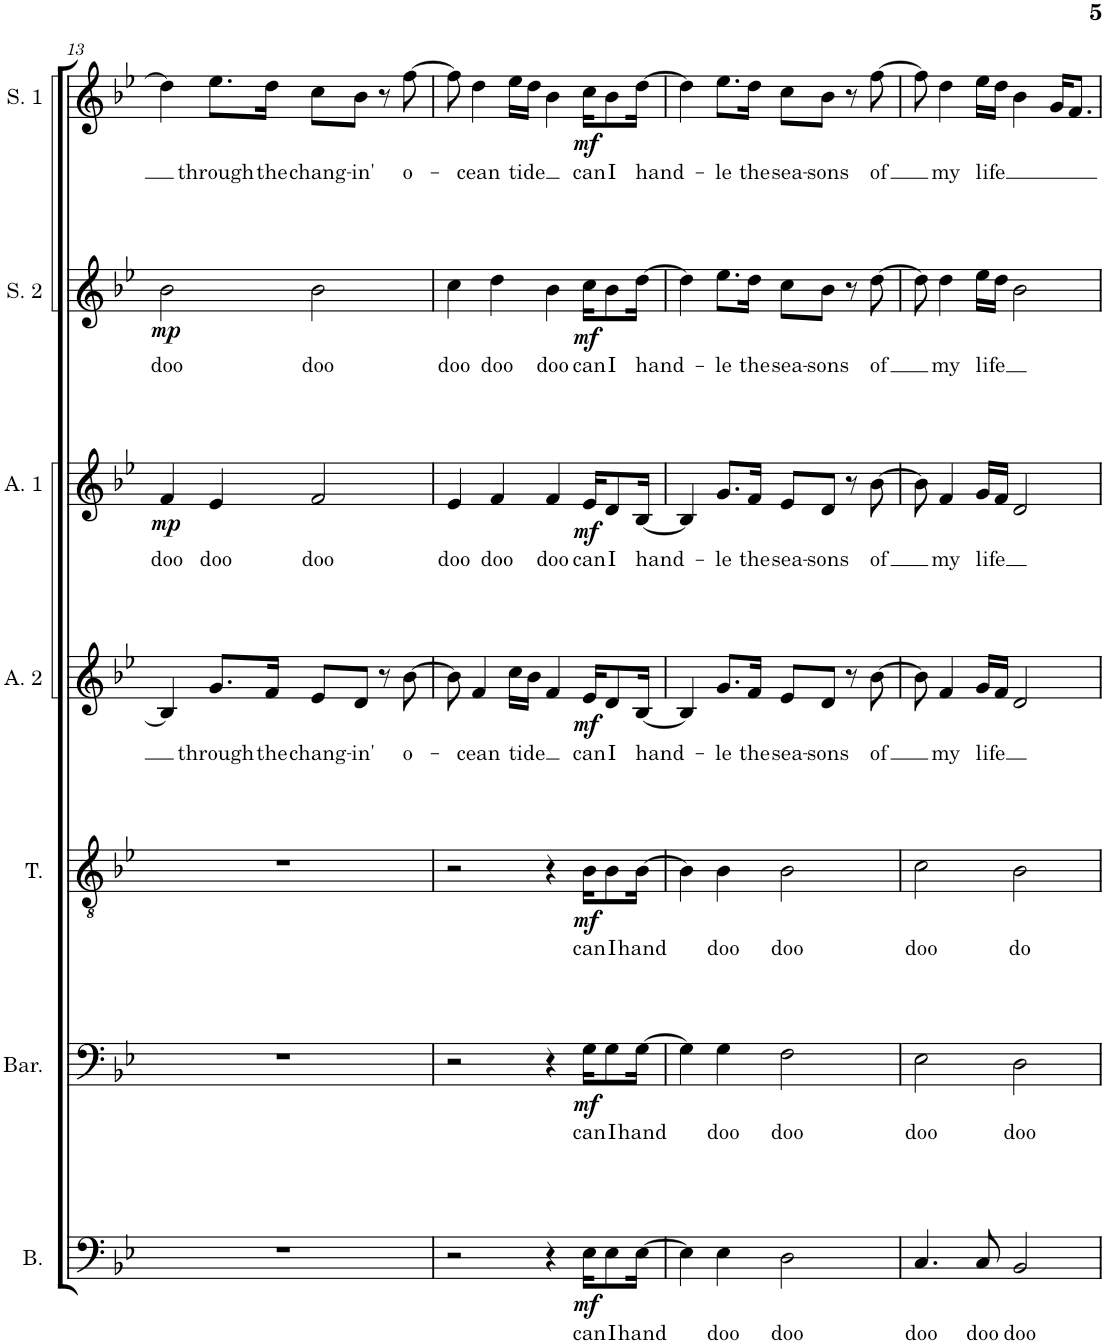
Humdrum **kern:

**kern	**text	**dynam	**kern	**text	**dynam	**kern	**text	**dynam	**kern	**text	**dynam	**kern	**text	**dynam	**kern	**text	**dynam	**kern	**text	**dynam
*part7	*part7	*part7	*part6	*part6	*part6	*part5	*part5	*part5	*part4	*part4	*part4	*part3	*part3	*part3	*part2	*part2	*part2	*part1	*part1	*part1
*staff7	*staff7	*staff7	*staff6	*staff6	*staff6	*staff5	*staff5	*staff5	*staff4	*staff4	*staff4	*staff3	*staff3	*staff3	*staff2	*staff2	*staff2	*staff1	*staff1	*staff1
*I"Scwash	*	*	*I"Xylophone	*	*	*I"Glon on the Cob	*	*	*I"Shoshallot	*	*	*I"Kylaflour	*	*	*I"Taro	*	*	*I"Tomadeline	*	*
*	*	*	*	*	*	*I'T.	*	*	*	*	*	*	*	*	*	*	*	*	*	*
!!LO:PB:g=z
*clefF4	*	*	*clefF4	*	*	*clefGv2	*	*	*clefG2	*	*	*clefG2	*	*	*clefG2	*	*	*clefG2	*	*
*k[b-e-]	*	*	*k[b-e-]	*	*	*k[b-e-]	*	*	*k[b-e-]	*	*	*k[b-e-]	*	*	*k[b-e-]	*	*	*k[b-e-]	*	*
*M4/4	*	*	*M4/4	*	*	*M4/4	*	*	*M4/4	*	*	*M4/4	*	*	*M4/4	*	*	*M4/4	*	*
=13	=13	=13	=13	=13	=13	=13	=13	=13	=13	=13	=13	=13	=13	=13	=13	=13	=13	=13	=13	=13
!	!	!	!	!	!	!	!	!	!	!	!	!	!LO:LY:b	!LO:DY:b	!	!LO:LY:b	!LO:DY:b	!	!	!
1r	.	.	1r	.	.	1r	.	.	4B-/]	.	.	4f/	doo	mp	2b-\	doo	mp	4dd\]	.	.
!	!	!	!	!	!	!	!	!	!	!LO:LY:b	!	!	!LO:LY:b	!	!	!	!	!	!LO:LY:b	!
.	.	.	.	.	.	.	.	.	8.g/L	through	.	4e-/	doo	.	.	.	.	8.ee-\L	through	.
!	!	!	!	!	!	!	!	!	!	!LO:LY:b	!	!	!	!	!	!	!	!	!LO:LY:b	!
.	.	.	.	.	.	.	.	.	16f/Jk	the	.	.	.	.	.	.	.	16dd\Jk	the	.
!	!	!	!	!	!	!	!	!	!	!LO:LY:b	!	!	!LO:LY:b	!	!	!LO:LY:b	!	!	!LO:LY:b	!
.	.	.	.	.	.	.	.	.	8e-/L	chang-	.	2f/	doo	.	2b-\	doo	.	8cc\L	chang-	.
!	!	!	!	!	!	!	!	!	!	!LO:LY:b	!	!	!	!	!	!	!	!	!LO:LY:b	!
.	.	.	.	.	.	.	.	.	8d/J	-in'	.	.	.	.	.	.	.	8b-\J	-in'	.
.	.	.	.	.	.	.	.	.	8r	.	.	.	.	.	.	.	.	8r	.	.
!	!	!	!	!	!	!	!	!	!	!LO:LY:b	!	!	!	!	!	!	!	!	!LO:LY:b	!
.	.	.	.	.	.	.	.	.	[8b-\	o-	.	.	.	.	.	.	.	[8ff\	o-	.
=14	=14	=14	=14	=14	=14	=14	=14	=14	=14	=14	=14	=14	=14	=14	=14	=14	=14	=14	=14	=14
!	!	!	!	!	!	!	!	!	!	!	!	!	!LO:LY:b	!	!	!LO:LY:b	!	!	!	!
2r	.	.	2r	.	.	2r	.	.	8b-\]	.	.	4e-/	doo	.	4cc\	doo	.	8ff\]	.	.
!	!	!	!	!	!	!	!	!	!	!LO:LY:b	!	!	!	!	!	!	!	!	!LO:LY:b	!
.	.	.	.	.	.	.	.	.	4f/	-cean	.	.	.	.	.	.	.	4dd\	-cean	.
!	!	!	!	!	!	!	!	!	!	!	!	!	!LO:LY:b	!	!	!LO:LY:b	!	!	!	!
.	.	.	.	.	.	.	.	.	.	.	.	4f/	doo	.	4dd\	doo	.	.	.	.
!	!	!	!	!	!	!	!	!	!	!LO:LY:b	!	!	!	!	!	!	!	!	!LO:LY:b	!
.	.	.	.	.	.	.	.	.	16cc\LL	tide	.	.	.	.	.	.	.	16ee-\LL	tide	.
.	.	.	.	.	.	.	.	.	16b-\JJ	.	.	.	.	.	.	.	.	16dd\JJ	.	.
!	!	!	!	!	!	!	!	!	!	!	!	!	!LO:LY:b	!	!	!LO:LY:b	!	!	!	!
4r	.	.	4r	.	.	4r	.	.	4f/	.	.	4f/	doo	.	4b-\	doo	.	4b-\	.	.
!	!LO:LY:b	!LO:DY:b	!	!LO:LY:b	!LO:DY:b	!	!LO:LY:b	!LO:DY:b	!	!LO:LY:b	!LO:DY:b	!	!LO:LY:b	!LO:DY:b	!	!LO:LY:b	!LO:DY:b	!	!LO:LY:b	!LO:DY:b
16E-\KL	can	mf	16G\KL	can	mf	16B-\KL	can	mf	16e-/KL	can	mf	16e-/KL	can	mf	16cc\KL	can	mf	16cc\KL	can	mf
!	!LO:LY:b	!	!	!LO:LY:b	!	!	!LO:LY:b	!	!	!LO:LY:b	!	!	!LO:LY:b	!	!	!LO:LY:b	!	!	!LO:LY:b	!
8E-\	I	.	8G\	I	.	8B-\	I	.	8d/	I	.	8d/	I	.	8b-\	I	.	8b-\	I	.
!	!LO:LY:b	!	!	!LO:LY:b	!	!	!LO:LY:b	!	!	!LO:LY:b	!	!	!LO:LY:b	!	!	!LO:LY:b	!	!	!LO:LY:b	!
[16E-\Jk	hand	.	[16G\Jk	hand	.	[16B-\Jk	hand	.	[16B-/Jk	hand-	.	[16B-/Jk	hand-	.	[16dd\Jk	hand-	.	[16dd\Jk	hand-	.
=15	=15	=15	=15	=15	=15	=15	=15	=15	=15	=15	=15	=15	=15	=15	=15	=15	=15	=15	=15	=15
4E-\]	.	.	4G\]	.	.	4B-\]	.	.	4B-/]	.	.	4B-/]	.	.	4dd\]	.	.	4dd\]	.	.
!	!LO:LY:b	!	!	!LO:LY:b	!	!	!LO:LY:b	!	!	!LO:LY:b	!	!	!LO:LY:b	!	!	!LO:LY:b	!	!	!LO:LY:b	!
4E-\	doo	.	4G\	doo	.	4B-\	doo	.	8.g/L	-le	.	8.g/L	-le	.	8.ee-\L	-le	.	8.ee-\L	-le	.
!	!	!	!	!	!	!	!	!	!	!LO:LY:b	!	!	!LO:LY:b	!	!	!LO:LY:b	!	!	!LO:LY:b	!
.	.	.	.	.	.	.	.	.	16f/Jk	the	.	16f/Jk	the	.	16dd\Jk	the	.	16dd\Jk	the	.
!	!LO:LY:b	!	!	!LO:LY:b	!	!	!LO:LY:b	!	!	!LO:LY:b	!	!	!LO:LY:b	!	!	!LO:LY:b	!	!	!LO:LY:b	!
2D\	doo	.	2F\	doo	.	2B-\	doo	.	8e-/L	sea-	.	8e-/L	sea-	.	8cc\L	sea-	.	8cc\L	sea-	.
!	!	!	!	!	!	!	!	!	!	!LO:LY:b	!	!	!LO:LY:b	!	!	!LO:LY:b	!	!	!LO:LY:b	!
.	.	.	.	.	.	.	.	.	8d/J	-sons	.	8d/J	-sons	.	8b-\J	-sons	.	8b-\J	-sons	.
.	.	.	.	.	.	.	.	.	8r	.	.	8r	.	.	8r	.	.	8r	.	.
!	!	!	!	!	!	!	!	!	!	!LO:LY:b	!	!	!LO:LY:b	!	!	!LO:LY:b	!	!	!LO:LY:b	!
.	.	.	.	.	.	.	.	.	[8b-\	of	.	[8b-\	of	.	[8dd\	of	.	[8ff\	of	.
=16	=16	=16	=16	=16	=16	=16	=16	=16	=16	=16	=16	=16	=16	=16	=16	=16	=16	=16	=16	=16
!	!LO:LY:b	!	!	!LO:LY:b	!	!	!LO:LY:b	!	!	!	!	!	!	!	!	!	!	!	!	!
4.C/	doo	.	2E-\	doo	.	2c\	doo	.	8b-\]	.	.	8b-\]	.	.	8dd\]	.	.	8ff\]	.	.
!	!	!	!	!	!	!	!	!	!	!LO:LY:b	!	!	!LO:LY:b	!	!	!LO:LY:b	!	!	!LO:LY:b	!
.	.	.	.	.	.	.	.	.	4f/	my	.	4f/	my	.	4dd\	my	.	4dd\	my	.
!	!LO:LY:b	!	!	!	!	!	!	!	!	!LO:LY:b	!	!	!LO:LY:b	!	!	!LO:LY:b	!	!	!LO:LY:b	!
8C/	doo	.	.	.	.	.	.	.	16g/LL	life	.	16g/LL	life	.	16ee-\LL	life	.	16ee-\LL	life	.
.	.	.	.	.	.	.	.	.	16f/JJ	.	.	16f/JJ	.	.	16dd\JJ	.	.	16dd\JJ	.	.
!	!LO:LY:b	!	!	!LO:LY:b	!	!	!LO:LY:b	!	!	!	!	!	!	!	!	!	!	!	!	!
2BB-/	doo	.	2D\	doo	.	2B-\	do	.	2d/	.	.	2d/	.	.	2b-\	.	.	4b-\	.	.
.	.	.	.	.	.	.	.	.	.	.	.	.	.	.	.	.	.	16g/KL	.	.
.	.	.	.	.	.	.	.	.	.	.	.	.	.	.	.	.	.	8.f/J	.	.
=	=	=	=	=	=	=	=	=	=	=	=	=	=	=	=	=	=	=	=	=
*-	*-	*-	*-	*-	*-	*-	*-	*-	*-	*-	*-	*-	*-	*-	*-	*-	*-	*-	*-	*-
